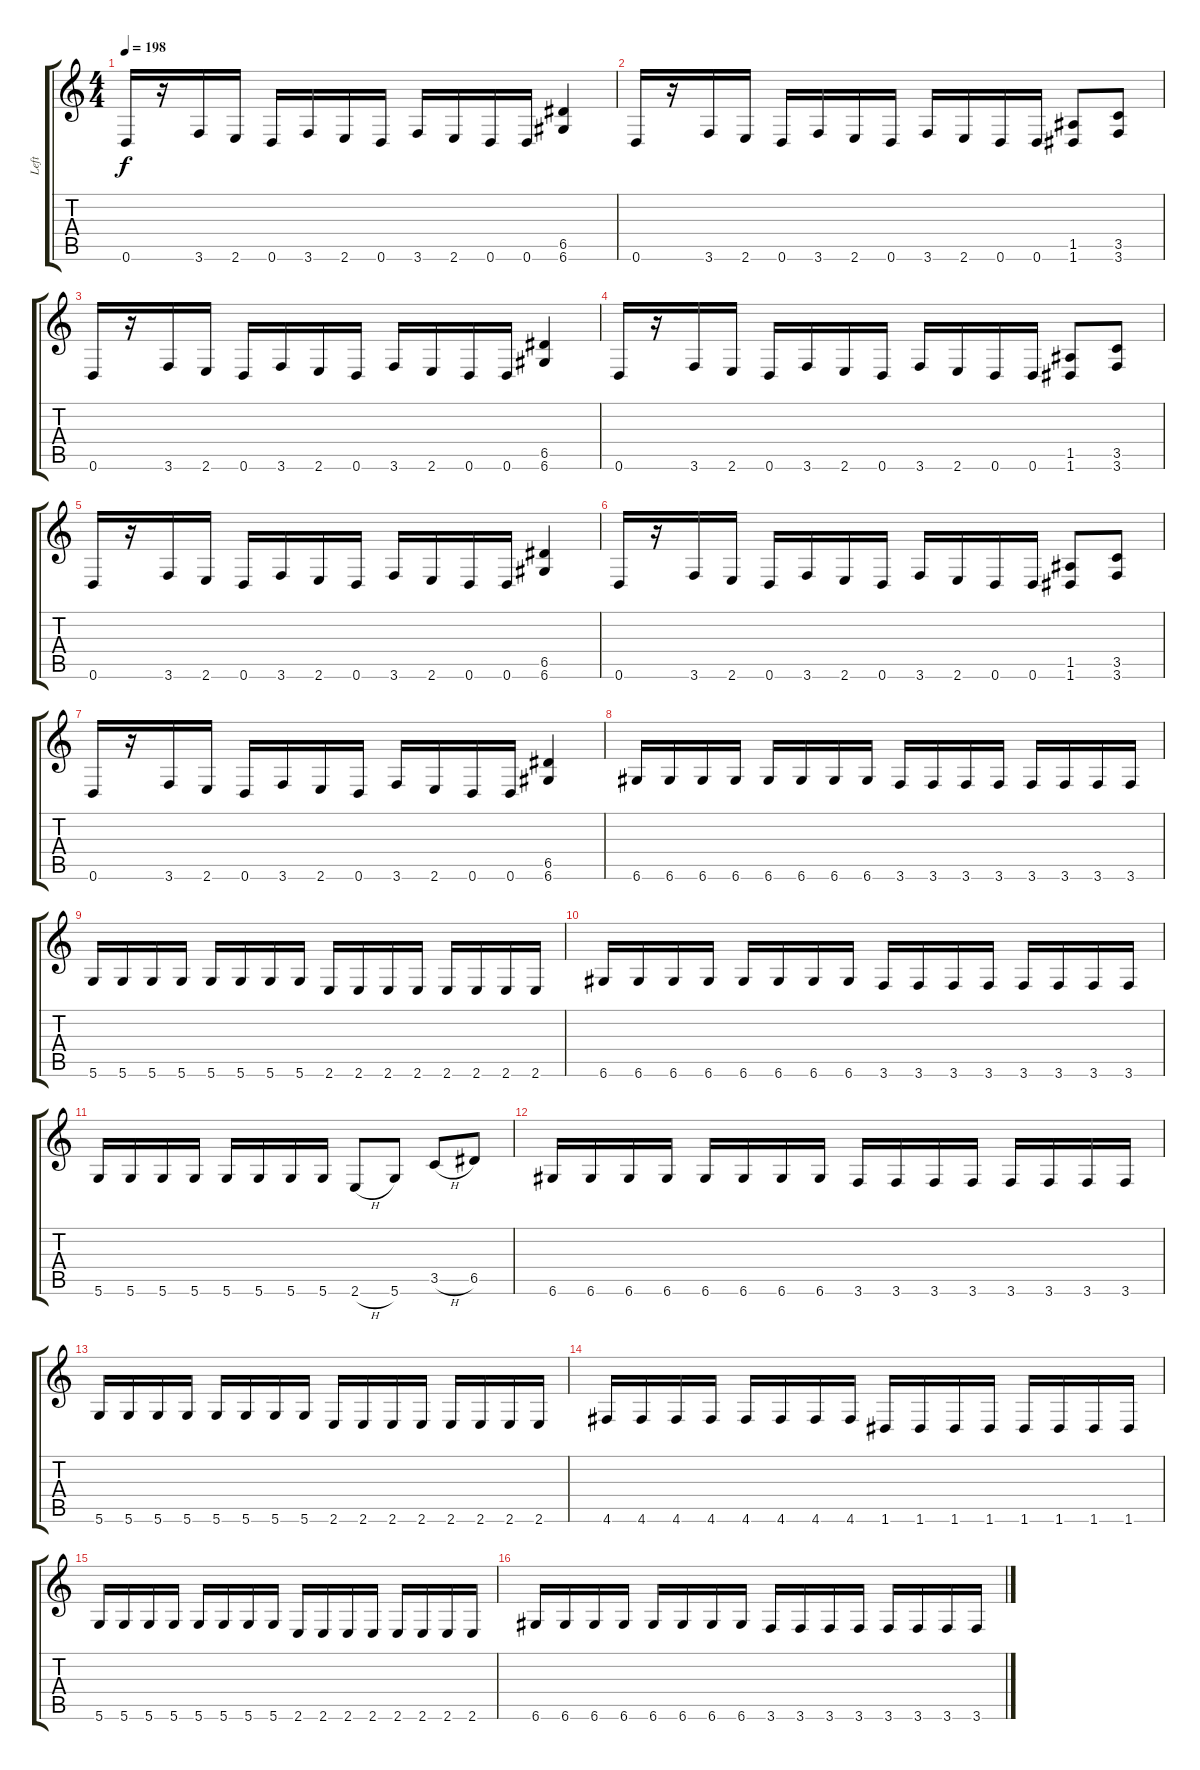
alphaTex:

\track ("Left" "Left") {instrument distortionguitar}
\staff {score tabs}
\tuning (E4 B3 G3 D3 A2 D2) {hide}
\ts (4 4)
\tempo 198
\clef g2
\ks c
0.6.16{dy f} r.16 3.6.16 2.6.16 0.6.16 3.6.16 2.6.16 0.6.16 3.6.16 2.6.16 0.6.16 0.6.16 (6.5 6.6).4 |
0.6.16 r.16 3.6.16 2.6.16 0.6.16 3.6.16 2.6.16 0.6.16 3.6.16 2.6.16 0.6.16 0.6.16 (1.5 1.6).8 (3.5 3.6).8 |
0.6.16 r.16 3.6.16 2.6.16 0.6.16 3.6.16 2.6.16 0.6.16 3.6.16 2.6.16 0.6.16 0.6.16 (6.5 6.6).4 |
0.6.16 r.16 3.6.16 2.6.16 0.6.16 3.6.16 2.6.16 0.6.16 3.6.16 2.6.16 0.6.16 0.6.16 (1.5 1.6).8 (3.5 3.6).8 |
0.6.16 r.16 3.6.16 2.6.16 0.6.16 3.6.16 2.6.16 0.6.16 3.6.16 2.6.16 0.6.16 0.6.16 (6.5 6.6).4 |
0.6.16 r.16 3.6.16 2.6.16 0.6.16 3.6.16 2.6.16 0.6.16 3.6.16 2.6.16 0.6.16 0.6.16 (1.5 1.6).8 (3.5 3.6).8 |
0.6.16 r.16 3.6.16 2.6.16 0.6.16 3.6.16 2.6.16 0.6.16 3.6.16 2.6.16 0.6.16 0.6.16 (6.5 6.6).4 |
6.6.16 6.6.16 6.6.16 6.6.16 6.6.16 6.6.16 6.6.16 6.6.16 3.6.16 3.6.16 3.6.16 3.6.16 3.6.16 3.6.16 3.6.16 3.6.16 |
5.6.16 5.6.16 5.6.16 5.6.16 5.6.16 5.6.16 5.6.16 5.6.16 2.6.16 2.6.16 2.6.16 2.6.16 2.6.16 2.6.16 2.6.16 2.6.16 |
6.6.16 6.6.16 6.6.16 6.6.16 6.6.16 6.6.16 6.6.16 6.6.16 3.6.16 3.6.16 3.6.16 3.6.16 3.6.16 3.6.16 3.6.16 3.6.16 |
5.6.16 5.6.16 5.6.16 5.6.16 5.6.16 5.6.16 5.6.16 5.6.16 2.6{h}.8 5.6.8 3.5{h}.8 6.5.8 |
6.6.16 6.6.16 6.6.16 6.6.16 6.6.16 6.6.16 6.6.16 6.6.16 3.6.16 3.6.16 3.6.16 3.6.16 3.6.16 3.6.16 3.6.16 3.6.16 |
5.6.16 5.6.16 5.6.16 5.6.16 5.6.16 5.6.16 5.6.16 5.6.16 2.6.16 2.6.16 2.6.16 2.6.16 2.6.16 2.6.16 2.6.16 2.6.16 |
4.6.16 4.6.16 4.6.16 4.6.16 4.6.16 4.6.16 4.6.16 4.6.16 1.6.16 1.6.16 1.6.16 1.6.16 1.6.16 1.6.16 1.6.16 1.6.16 |
5.6.16 5.6.16 5.6.16 5.6.16 5.6.16 5.6.16 5.6.16 5.6.16 2.6.16 2.6.16 2.6.16 2.6.16 2.6.16 2.6.16 2.6.16 2.6.16 |
6.6.16 6.6.16 6.6.16 6.6.16 6.6.16 6.6.16 6.6.16 6.6.16 3.6.16 3.6.16 3.6.16 3.6.16 3.6.16 3.6.16 3.6.16 3.6.16
